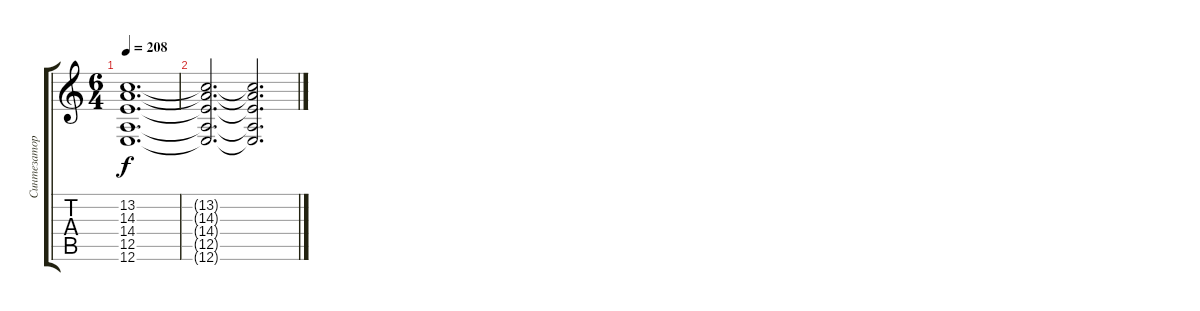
\track ("Синтезатор 4 (Мустис)" "Синтезатор") {instrument choiraahs}
\staff {score tabs}
\tuning (E4 B3 G3 D3 A2 E2) {hide}
\ts (6 4)
\tempo 208
\clef g2
\ks c
(13.2 14.3 14.4 12.5 12.6).1{d dy f} |
(13.2{t} 14.3{t} 14.4{t} 12.5{t} 12.6{t}).2{d} (13.2{t} 14.3{t} 14.4{t} 12.5{t} 12.6{t}).2{d}
